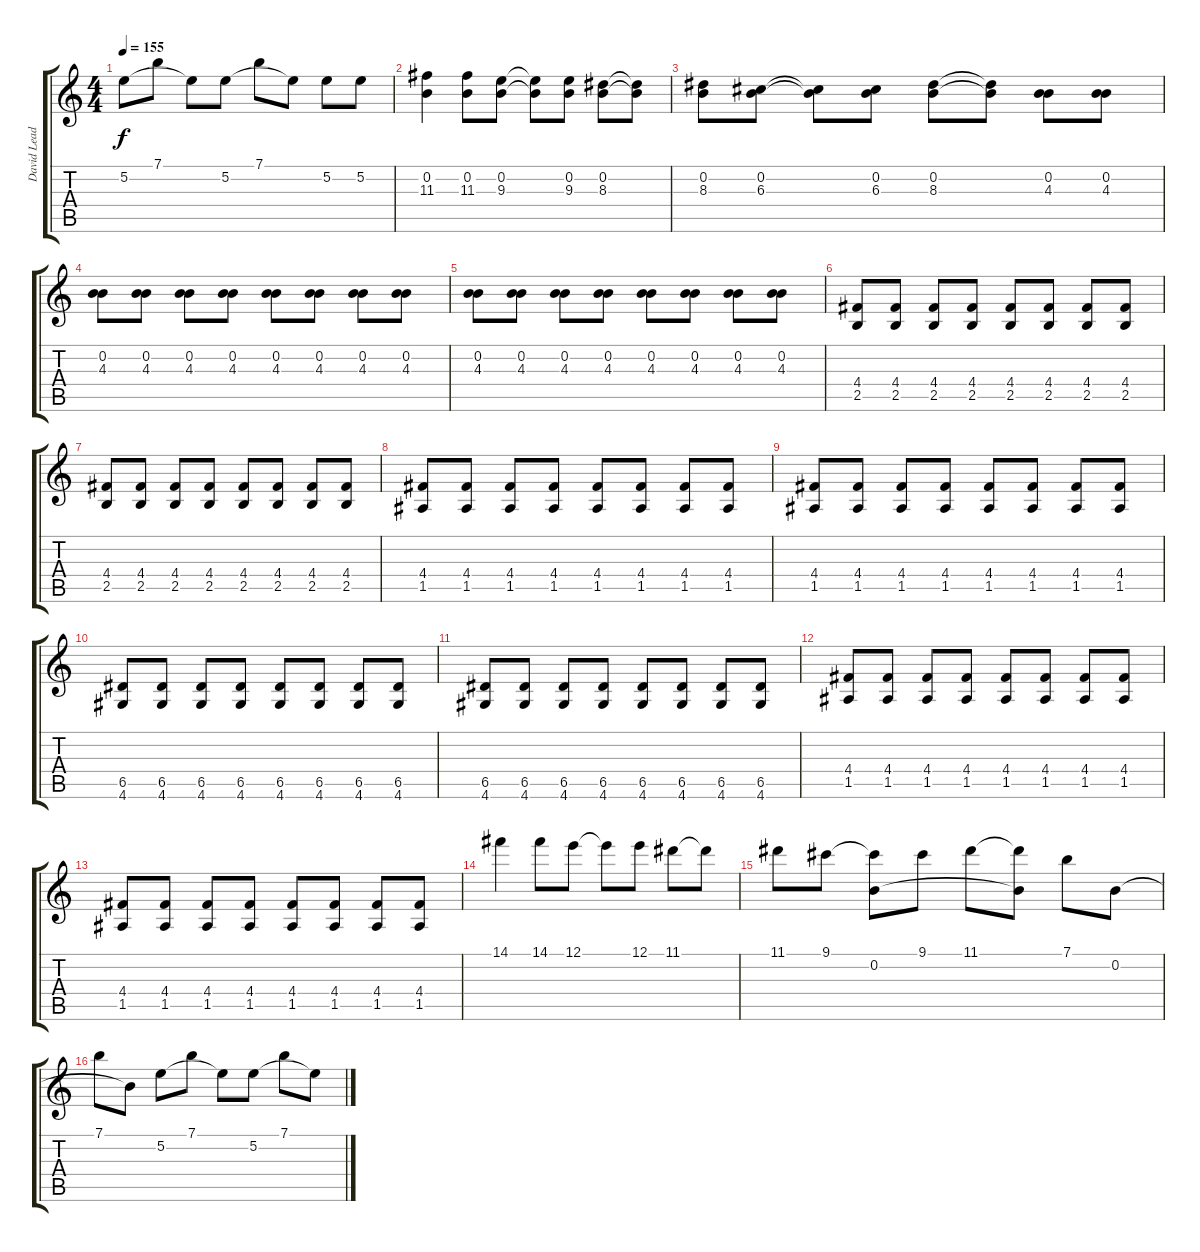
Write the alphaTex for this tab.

\track ("David Lead Guitar" "David Lead") {instrument distortionguitar}
\staff {score tabs}
\tuning (E4 B3 G3 D3 A2 E2) {hide}
\ts (4 4)
\tempo 155
\clef g2
\ks c
5.2.8{dy f} 7.1.8 5.2{t}.8 5.2.8 7.1.8 5.2{t}.8 5.2.8 5.2.8 |
(0.2 11.3).4 (0.2 11.3).8 (0.2 9.3).8 (0.2{t} 9.3{t}).8 (0.2 9.3).8 (0.2 8.3).8 (0.2{t} 8.3{t}).8 |
(0.2 8.3).8 (0.2 6.3).8 (0.2{t} 6.3{t}).8 (0.2 6.3).8 (0.2 8.3).8 (0.2{t} 8.3{t}).8 (0.2 4.3).8 (0.2 4.3).8 |
(0.2 4.3).8 (0.2 4.3).8 (0.2 4.3).8 (0.2 4.3).8 (0.2 4.3).8 (0.2 4.3).8 (0.2 4.3).8 (0.2 4.3).8 |
(0.2 4.3).8 (0.2 4.3).8 (0.2 4.3).8 (0.2 4.3).8 (0.2 4.3).8 (0.2 4.3).8 (0.2 4.3).8 (0.2 4.3).8 |
(4.4 2.5).8 (4.4 2.5).8 (4.4 2.5).8 (4.4 2.5).8 (4.4 2.5).8 (4.4 2.5).8 (4.4 2.5).8 (4.4 2.5).8 |
(4.4 2.5).8 (4.4 2.5).8 (4.4 2.5).8 (4.4 2.5).8 (4.4 2.5).8 (4.4 2.5).8 (4.4 2.5).8 (4.4 2.5).8 |
(4.4 1.5).8 (4.4 1.5).8 (4.4 1.5).8 (4.4 1.5).8 (4.4 1.5).8 (4.4 1.5).8 (4.4 1.5).8 (4.4 1.5).8 |
(4.4 1.5).8 (4.4 1.5).8 (4.4 1.5).8 (4.4 1.5).8 (4.4 1.5).8 (4.4 1.5).8 (4.4 1.5).8 (4.4 1.5).8 |
(6.5 4.6).8 (6.5 4.6).8 (6.5 4.6).8 (6.5 4.6).8 (6.5 4.6).8 (6.5 4.6).8 (6.5 4.6).8 (6.5 4.6).8 |
(6.5 4.6).8 (6.5 4.6).8 (6.5 4.6).8 (6.5 4.6).8 (6.5 4.6).8 (6.5 4.6).8 (6.5 4.6).8 (6.5 4.6).8 |
(4.4 1.5).8 (4.4 1.5).8 (4.4 1.5).8 (4.4 1.5).8 (4.4 1.5).8 (4.4 1.5).8 (4.4 1.5).8 (4.4 1.5).8 |
(4.4 1.5).8 (4.4 1.5).8 (4.4 1.5).8 (4.4 1.5).8 (4.4 1.5).8 (4.4 1.5).8 (4.4 1.5).8 (4.4 1.5).8 |
14.1.4 14.1.8 12.1.8 12.1{t}.8 12.1.8 11.1.8 11.1{t}.8 |
11.1.8 9.1.8 (9.1{t} 0.2).8 9.1.8 11.1.8 (11.1{t} 0.2{t}).8 7.1.8 0.2.8 |
7.1.8 0.2{t}.8 5.2.8 7.1.8 5.2{t}.8 5.2.8 7.1.8 5.2{t}.8
